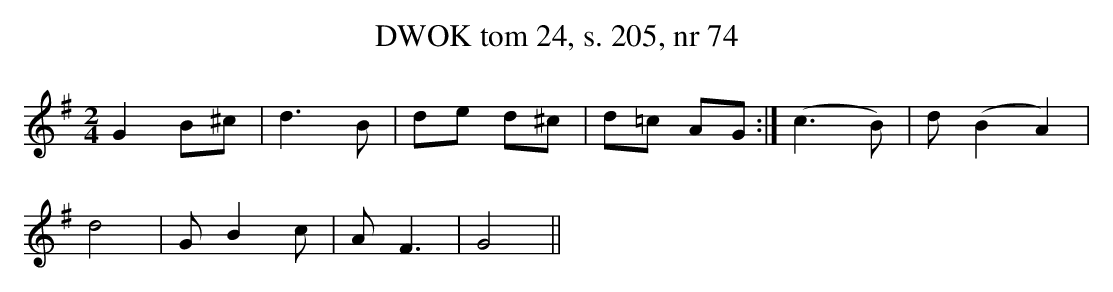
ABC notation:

X:1
T: DWOK tom 24, s. 205, nr 74
L: 1/16
M: 2/4
K: G
G4B2^c2|d6B2|d2e2 d2^c2|d2=c2 A2G2:|(c6B2)|d2 (B4A4)|
d8|G2 B4c2|A2F6|G8||
